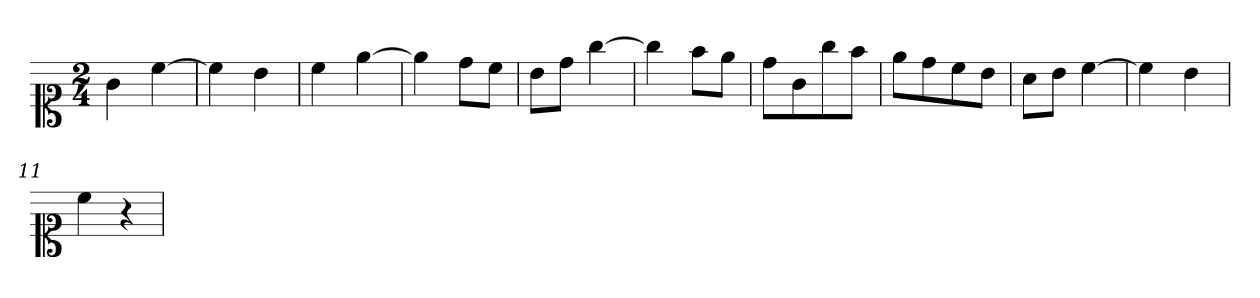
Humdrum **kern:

**kern
*part1
*staff1
*clefC1
*M2/4
=1
4g
[4cc
=2
4cc]
4b
=3
4cc
[4ee
=4
4ee]
8ddL
8ccJ
=5
8bL
8ddJ
[4gg
=6
4gg]
8ffL
8eeJ
=7
8ddL
8g
8gg
8ffJ
=8
8eeL
8dd
8cc
8bJ
=9
8aL
8bJ
[4cc
!!LO:LB:g=z
=10
4cc]
4b
=11
4cc
4r
=
*-
